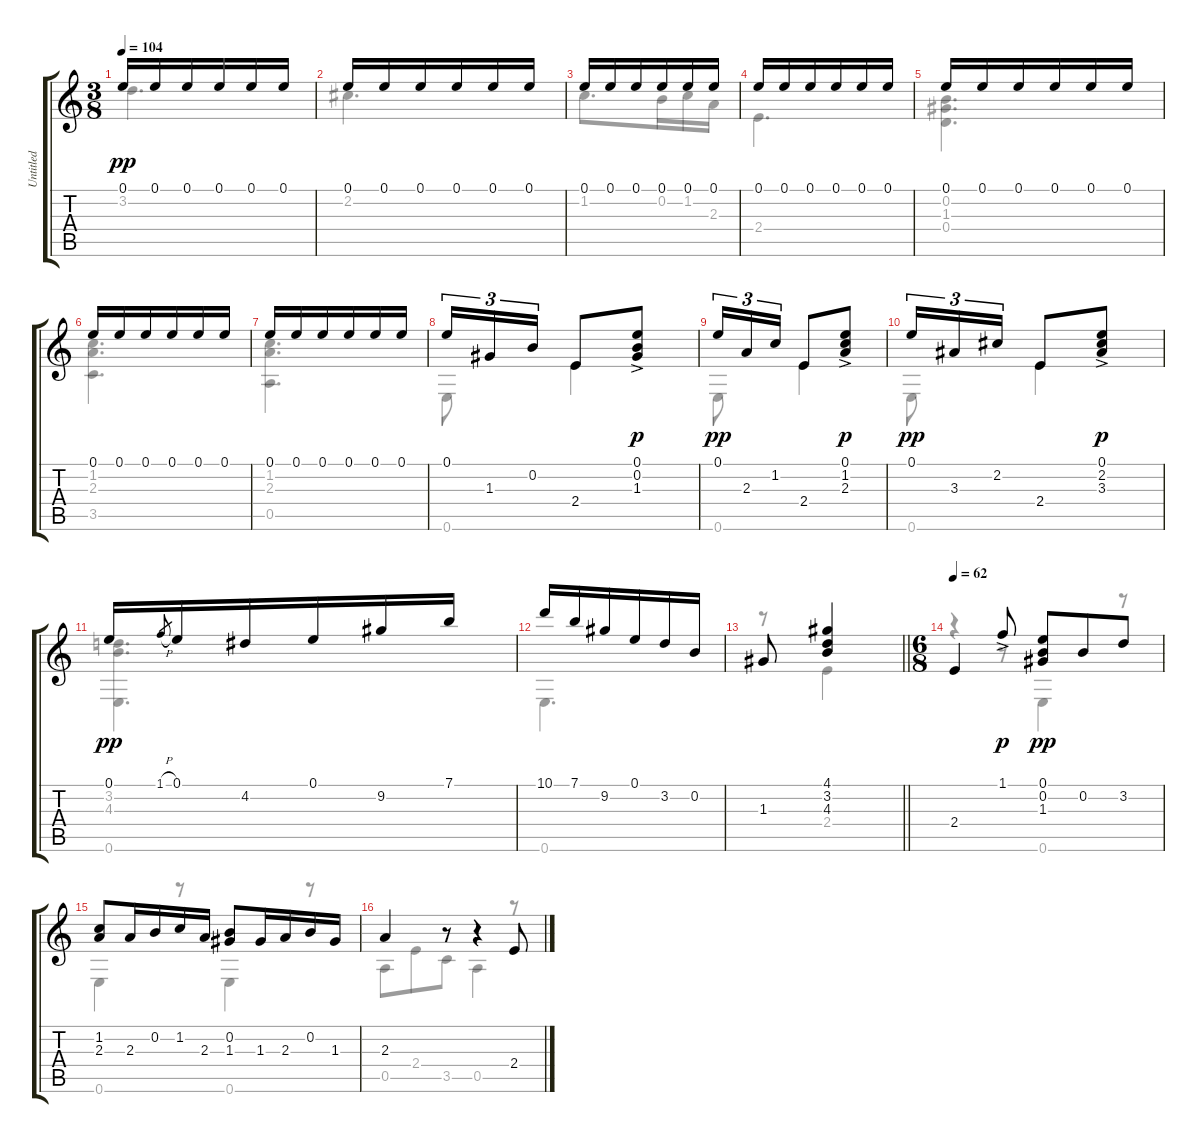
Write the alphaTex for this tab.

\track ("Untitled" "Untitled") {instrument acousticguitarnylon}
\staff {score tabs}
\tuning (E4 B3 G3 D3 A2 E2) {hide}
\voice
\ts (3 8)
\tempo 104
\clef g2
\ks c
0.1.16{dy pp} 0.1.16 0.1.16 0.1.16 0.1.16 0.1.16 |
0.1.16 0.1.16 0.1.16 0.1.16 0.1.16 0.1.16 |
0.1.16 0.1.16 0.1.16 0.1.16 0.1.16 0.1.16 |
0.1.16 0.1.16 0.1.16 0.1.16 0.1.16 0.1.16 |
0.1.16 0.1.16 0.1.16 0.1.16 0.1.16 0.1.16 |
0.1.16 0.1.16 0.1.16 0.1.16 0.1.16 0.1.16 |
0.1.16 0.1.16 0.1.16 0.1.16 0.1.16 0.1.16 |
0.1.16{tu (3 2)} 1.3.16{tu (3 2)} 0.2.16{tu (3 2)} 2.4.8 (0.1{ac} 0.2{ac} 1.3{ac}).8{dy p} |
0.1.16{tu (3 2) dy pp} 2.3.16{tu (3 2)} 1.2.16{tu (3 2)} 2.4.8 (0.1{ac} 1.2{ac} 2.3{ac}).8{dy p} |
0.1.16{tu (3 2) dy pp} 3.3.16{tu (3 2)} 2.2.16{tu (3 2)} 2.4.8 (0.1{ac} 2.2{ac} 3.3{ac}).8{dy p} |
0.1.16{dy pp} 1.1{h}.8{gr} 0.1.16 4.2.16 0.1.16 9.2.16 7.1.16 |
10.1.16 7.1.16 9.2.16 0.1.16 3.2.16 0.2.16 |
\barLineRight lightlight
1.3.8 (4.1 3.2 4.3).4 |
\ts (6 8)
\tempo 62
2.4.4 1.1{ac}.8{dy p} (0.1 0.2 1.3).8{dy pp} 0.2.8 3.2.8 |
(1.2 2.3).8 2.3.16 0.2.16 1.2.16 2.3.16 (0.2 1.3).8 1.3.16 2.3.16 0.2.16 1.3.16 |
2.3.4 r.8 r.4 2.4.8
\voice
\clef g2
\ottava regular
\simile none
\ks c
3.2.4{d dy pp} |
2.2.4{d} |
1.2.8{d} 0.2.16 1.2.16 2.3.16 |
2.4.4{d} |
(0.2 1.3 0.4).4{d} |
(1.2 2.3 3.5).4{d} |
(1.2 2.3 0.5).4{d} |
0.6.8 2.4.4 |
0.6.8 2.4.4 |
0.6.8 2.4.4 |
(3.2 4.3 0.6).4{d} |
0.6.4{d} |
\barLineRight lightlight
r.8 2.4.4 |
r.4 r.8 0.6.4 r.8 |
0.6.4 r.8 0.6.4 r.8 |
0.5.8 2.4.8 3.5.8 0.5.4 r.8
